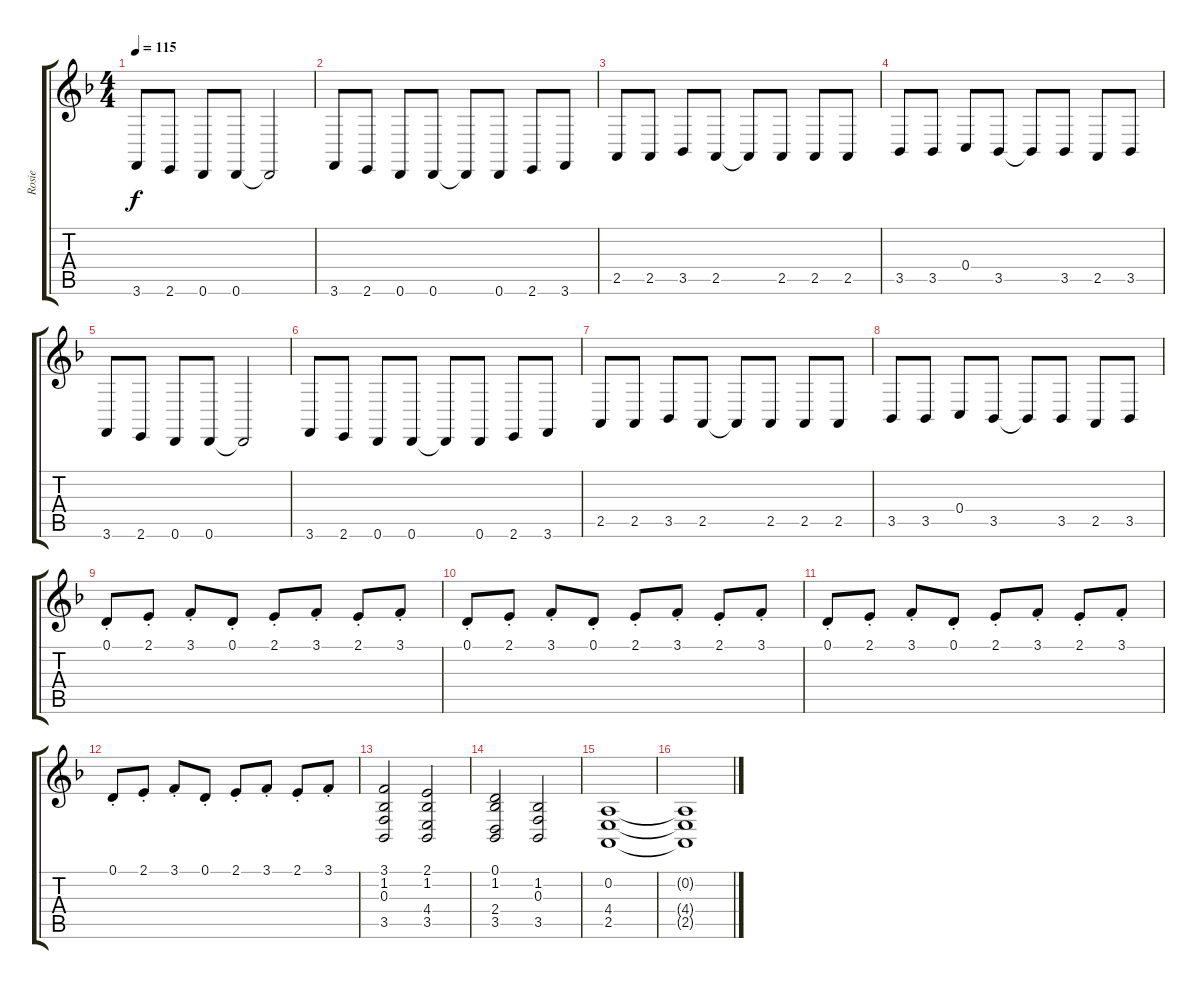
\track ("Rosie" "Rosie") {instrument stringensemble1}
\staff {score tabs}
\tuning (D4 A3 F3 C3 G2 D2) {hide}
\ts (4 4)
\tempo 115
\clef g2
\ks dminor
3.6.8{dy f} 2.6.8 0.6.8 0.6.8 0.6{t}.2 |
3.6.8 2.6.8 0.6.8 0.6.8 0.6{t}.8 0.6.8 2.6.8 3.6.8 |
2.5.8 2.5.8 3.5.8 2.5.8 2.5{t}.8 2.5.8 2.5.8 2.5.8 |
3.5.8 3.5.8 0.4.8 3.5.8 3.5{t}.8 3.5.8 2.5.8 3.5.8 |
3.6.8 2.6.8 0.6.8 0.6.8 0.6{t}.2 |
3.6.8 2.6.8 0.6.8 0.6.8 0.6{t}.8 0.6.8 2.6.8 3.6.8 |
2.5.8 2.5.8 3.5.8 2.5.8 2.5{t}.8 2.5.8 2.5.8 2.5.8 |
3.5.8 3.5.8 0.4.8 3.5.8 3.5{t}.8 3.5.8 2.5.8 3.5.8 |
0.1{st}.8 2.1{st}.8 3.1{st}.8 0.1{st}.8 2.1{st}.8 3.1{st}.8 2.1{st}.8 3.1{st}.8 |
0.1{st}.8 2.1{st}.8 3.1{st}.8 0.1{st}.8 2.1{st}.8 3.1{st}.8 2.1{st}.8 3.1{st}.8 |
0.1{st}.8 2.1{st}.8 3.1{st}.8 0.1{st}.8 2.1{st}.8 3.1{st}.8 2.1{st}.8 3.1{st}.8 |
0.1{st}.8 2.1{st}.8 3.1{st}.8 0.1{st}.8 2.1{st}.8 3.1{st}.8 2.1{st}.8 3.1{st}.8 |
(3.1 1.2 0.3 3.5).2 (2.1 1.2 4.4 3.5).2 |
(0.1 1.2 2.4 3.5).2 (1.2 0.3 3.5).2 |
(0.2 4.4 2.5).1 |
(0.2{t} 4.4{t} 2.5{t}).1
